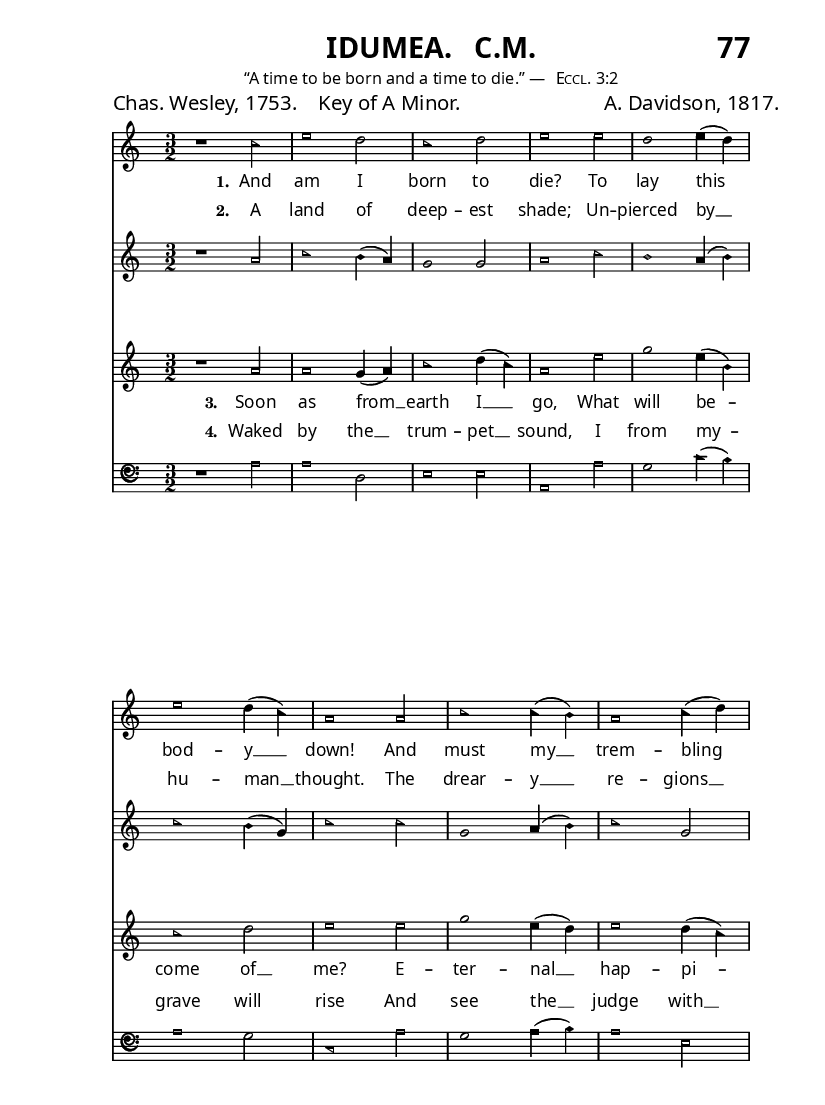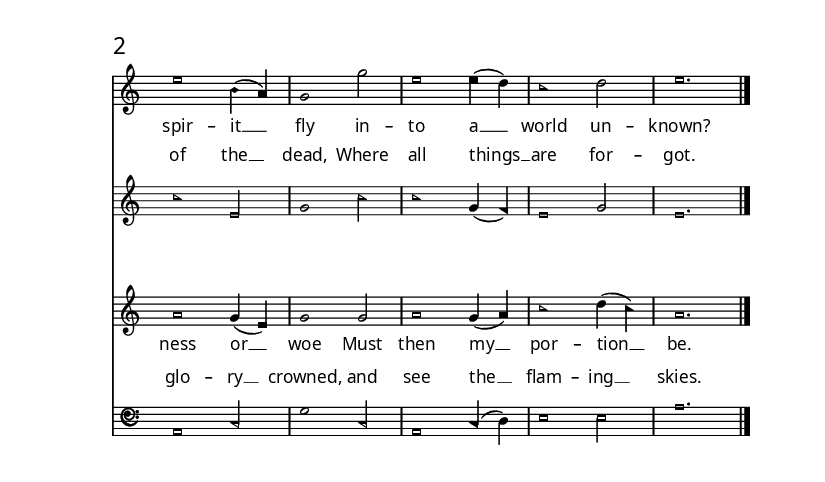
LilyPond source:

\version "2.24.1"

% The Sacred Harp book uses an older British/French bass clef.
% Source: https://lilypond.miraheze.org/wiki/Alten_Bassschl%C3%BCssel_erstellen
alt-clef =
#(ly:make-stencil
  '(path 0.001
     (moveto   -0.10  -0.35
       curveto  -0.10  -1.11   0.48  -1.80   1.25  -1.80
       curveto   1.75  -1.80   2.20  -1.60   2.50  -1.05
       curveto   2.55  -0.95   2.50  -0.90   2.43  -0.95
       curveto   2.20  -1.17   1.90  -1.48   1.45  -1.48
       curveto   0.70  -1.48   0.15  -0.85   0.15  -0.15
       curveto   0.15   0.45   0.62   0.83   1.05   0.83
       curveto   1.55   0.83   1.90   0.50   1.90   0.05
       curveto   1.90  -0.35   1.55  -0.71   1.20  -0.71
       curveto   0.80  -0.71   0.60  -0.40   0.63  -0.17
       curveto   0.75  -0.30   0.90  -0.31   1.00  -0.31
       curveto   1.20  -0.31   1.38  -0.10   1.38   0.15
       curveto   1.38   0.35   1.20   0.55   0.95   0.55
       curveto   0.60   0.52   0.39   0.25   0.39  -0.05
       curveto   0.39  -0.52   0.62  -0.89   1.20  -0.89
       curveto   1.65  -0.89   2.07  -0.50   2.07   0.10
       curveto   2.07   0.66   1.56   1.01   1.05   1.01
       curveto   0.28   1.01  -0.10   0.35  -0.10  -0.35
       moveto    2.42   0.20
       curveto   2.54   0.20   2.64   0.30   2.64   0.42
       curveto   2.64   0.54   2.54   0.64   2.42   0.64
       curveto   2.30   0.64   2.20   0.54   2.20   0.42
       curveto   2.20   0.30   2.30   0.20   2.42   0.20
       moveto    2.42  -0.20
       curveto   2.54  -0.20   2.64  -0.30   2.64  -0.42
       curveto   2.64  -0.54   2.54  -0.64   2.42  -0.64
       curveto   2.30  -0.64   2.20  -0.54   2.20  -0.42
       curveto   2.20  -0.30   2.30  -0.20   2.42  -0.20
       closepath)
     round round #t)
  (cons -0.1 2.65)
  (cons -1.3 1))

\header {
  subtitle = \markup {
    \column {
      \fill-line {
        \line { \null }
        \center-column { \huge \sans  "IDUMEA.   C.M."}
        \line { \huge \sans "77" }
      }
      \fill-line {
        \line \raise #1 { \teeny \normal-text "“A time to be born and a time to die.” — " \teeny \normal-text \smallCaps "Eccl. 3:2" }
      }
    }
  }
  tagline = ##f
  composer = \markup { \small "A. Davidson, 1817." }
  poet = \markup { \small "Chas. Wesley, 1753.    Key of A Minor." }
}

#(set! paper-alist (cons '("trade" . (cons (* 5.5 in) (* 8.5 in))) paper-alist))
\paper  {
  #(define fonts
    (make-pango-font-tree "Gentium Book Plus"
                          "Gotu"
                          "Ubuntu Mono"
                          (/ staff-height pt 20)))
  #(set-paper-size "trade")
  
  indent = 0.0
    
  % Print
  left-margin = 0.75\in
  right-margin = 0.5\in
  top-margin = 1.1\in

  
  % Web
  %top-margin = 0\in
  %left-margin = 0\in
  %right-margin = 0\in
  %bottom-margin = 0\in
}

\layout {
  #(layout-set-staff-size 13.5)
  \context {
    \Score
    \override Clef.stencil =
    #(lambda (grob)
       (let* ((sz (ly:grob-property grob 'font-size 0))
              (mlt (magstep sz))
              (glyph (ly:grob-property grob 'glyph-name)))
         (cond
          ((equal? glyph "clefs.F")
           (ly:stencil-scale alt-clef (* .63 mlt) (* .63 mlt)))
          ((equal? glyph "clefs.F_change")
           (ly:stencil-scale alt-clef (* .8 mlt) (* .8 mlt)))
          (else (ly:clef::print grob)))))
    \omit BarNumber
  }
  \context {
    \Lyrics
    \override LyricText.font-name = #"Gentium Book Plus"
  }
}

% Global settings
global = {
  \key c \major
  \time 3/2
  \sacredHarpHeads
}

% Music
sopranonotes = \relative c'' {
  r1 c2 e1 d2 c1 d2 e1 e2 d1 e4( d) e1 d4( c) a1 % \bar ".|:" % Simplifying...
  a2 c1  c4(b) a1 c4( d) e1 b4( a) g1 g'2 e1 e4( d)  c1 d2 e1. \bar "|."
} 


altonotes = \relative c'' {
  r1 a2 c1 b4( a) g1 g2 a1 c2 b1 a4( b) c1 b4( g) c1 
  c2 g1 a4( b) c1 g2 c1 e,2 g1 c2 c1 g4( f) e1 g2 e1.
}

tenornotes = \relative c'' {
  r1 a2 a1 g4( a) c1 d4( c) a1 e'2 g1 e4( b) c1 d2 e1 
  e2 g1 e4( d) e1 d4( c) a1 g4( e) g1 g2 a1 g4( a) c1 d4( c) a1.
} 

bassnotes = {
  \clef bass
  r1 a2 a1 d2 e1 e2 a,1 a2 g1 c'4( b) a1 g2 c1
  a2 g1 a4( b) a1 e2 a,1 c2 g1 c2 a,1 c4(d) e1 e2 a1.
}

% Lyrics
lyricsone = {
  \lyricmode {
    \set stanza = "1." And am I born to die? To lay this bod -- y __ down!
    And must my __ trem -- bling spir -- it __ fly  in -- to a  __ world un -- known?
  }
}
lyricstwo = {
  \lyricmode {
    \set stanza = "2." A land of deep -- est shade; Un -- pierced by __ hu -- man __ thought.
    The drear -- y __ re -- gions __ of the __ dead, Where all things __ are for -- got.
    
  }
}
lyricsthree = {
  \lyricmode {
    \set stanza = "3." Soon as from __ earth I __ go, What will be -- come of __ me?
    E -- ter -- nal  __ hap -- pi -- ness or __ woe Must then my __ por -- tion __ be.
    
  }
} 
lyricsfour = {
  \lyricmode {
    \set stanza = "4." Waked by the __ trum -- pet __ sound, I from my -- grave will rise
    And see the __ judge with __ glo -- ry __ crowned, and see the __ flam -- ing __ skies.
  }
}


% Put it all together
\score {
  <<
    \new Staff <<
      \new Voice = "soprano" <<
        \global
        \sopranonotes 
      >>
      \new Lyrics \lyricsto "soprano" \lyricsone
    >>
    
    \new Staff = "altostaff" <<
      \new Voice = "alto" <<
        \global
        \altonotes
      >>
      \new Lyrics \with { alignAboveContext = "altostaff" } \lyricsto "alto" \lyricstwo
    >>
    
    \new Staff <<
      \new Voice = "tenor" <<
        \global
        \tenornotes
      >>
      \new Lyrics \lyricsto "tenor" \lyricsthree
    >>
    
    \new Staff = "bassstaff" <<
      \new Voice = "bass" <<
        \global
        \bassnotes
      >>
      \new Lyrics \with { alignAboveContext = "bassstaff" }  \lyricsto "bass" \lyricsfour
    >>
  >>
}